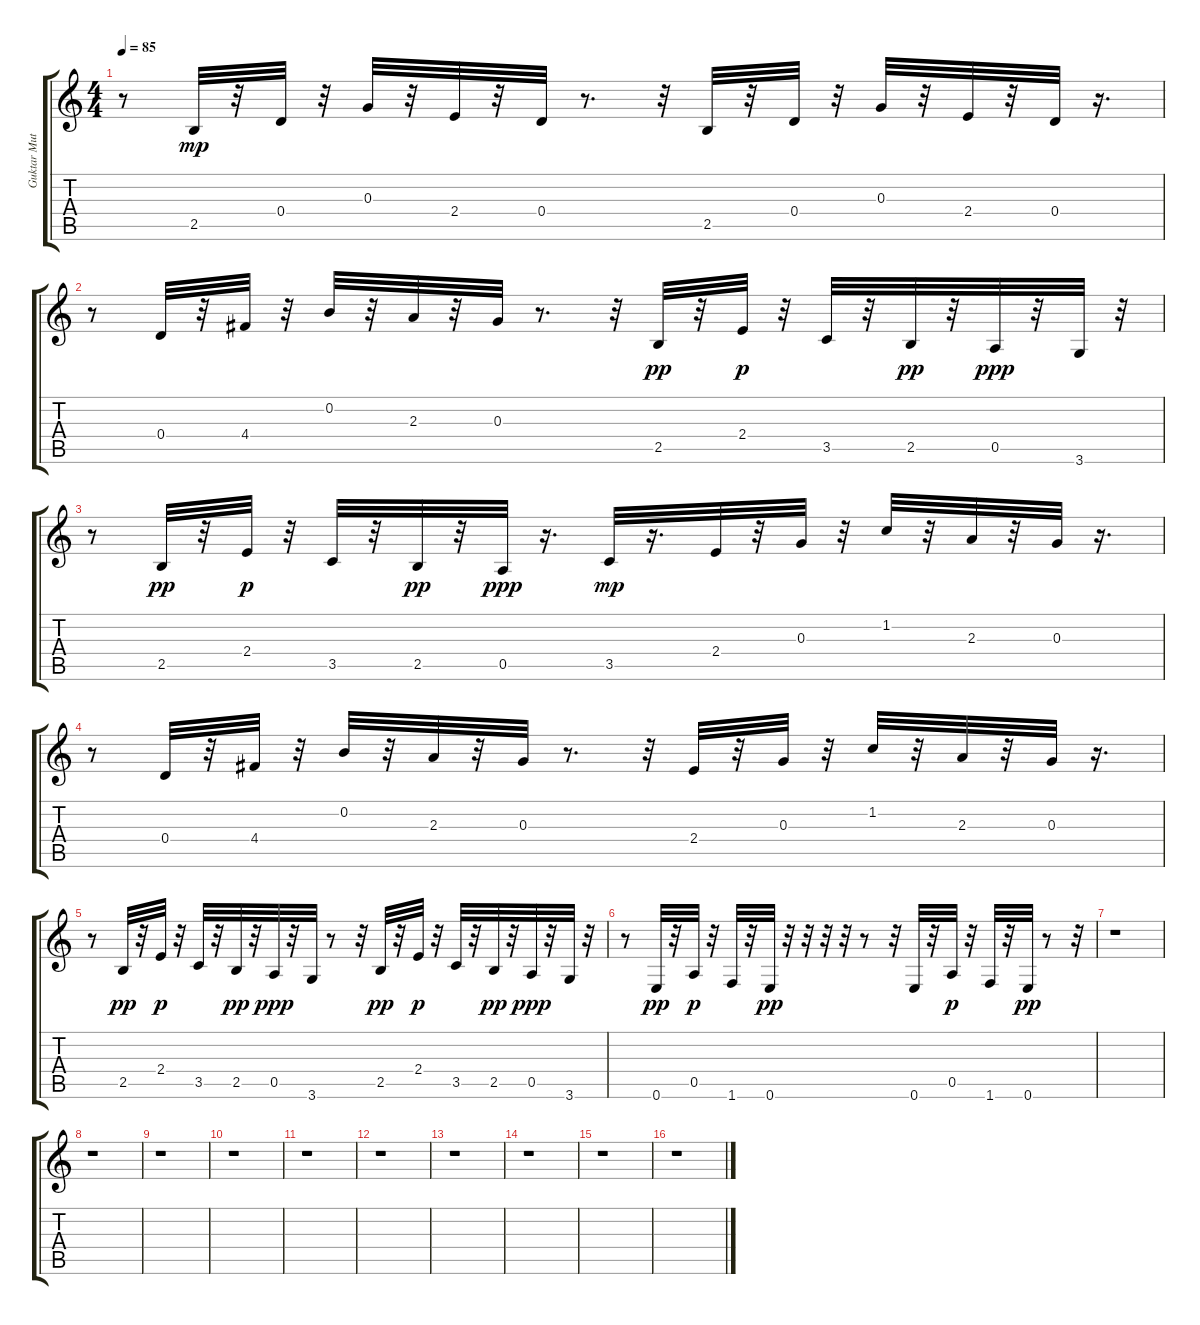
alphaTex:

\track ("Guktar Muted" "Guktar Mut") {instrument electricguitarmuted}
\staff {score tabs}
\tuning (E4 B3 G3 D3 A2 E2) {hide}
\ts (4 4)
\tempo 85
\clef g2
\ks c
r.8{dy mp} 2.5.32 r.32 0.4.32 r.32 0.3.32 r.32 2.4.32 r.32 0.4.32 r.8{d} r.32 2.5.32 r.32 0.4.32 r.32 0.3.32 r.32 2.4.32 r.32 0.4.32 r.16{d} |
r.8 0.4.32 r.32 4.4.32 r.32 0.2.32 r.32 2.3.32 r.32 0.3.32 r.8{d} r.32 2.5.32{dy pp} r.32 2.4.32{dy p} r.32 3.5.32 r.32 2.5.32{dy pp} r.32 0.5.32{dy ppp} r.32 3.6.32 r.32 |
r.8 2.5.32{dy pp} r.32 2.4.32{dy p} r.32 3.5.32 r.32 2.5.32{dy pp} r.32 0.5.32{dy ppp} r.16{d} 3.5.32{dy mp} r.16{d} 2.4.32 r.32 0.3.32 r.32 1.2.32 r.32 2.3.32 r.32 0.3.32 r.16{d} |
r.8 0.4.32 r.32 4.4.32 r.32 0.2.32 r.32 2.3.32 r.32 0.3.32 r.8{d} r.32 2.4.32 r.32 0.3.32 r.32 1.2.32 r.32 2.3.32 r.32 0.3.32 r.16{d} |
r.8 2.5.32{dy pp} r.32 2.4.32{dy p} r.32 3.5.32 r.32 2.5.32{dy pp} r.32 0.5.32{dy ppp} r.32 3.6.32 r.8 r.32 2.5.32{dy pp} r.32 2.4.32{dy p} r.32 3.5.32 r.32 2.5.32{dy pp} r.32 0.5.32{dy ppp} r.32 3.6.32 r.32 |
r.8 0.6.32{dy pp} r.32 0.5.32{dy p} r.32 1.6.32 r.32 0.6.32{dy pp} r.32 r.32 r.32 r.32 r.8 r.32 0.6.32 r.32 0.5.32{dy p} r.32 1.6.32 r.32 0.6.32{dy pp} r.8 r.32 |
r.1 |
r.1 |
r.1 |
r.1 |
r.1 |
r.1 |
r.1 |
r.1 |
r.1 |
r.1
